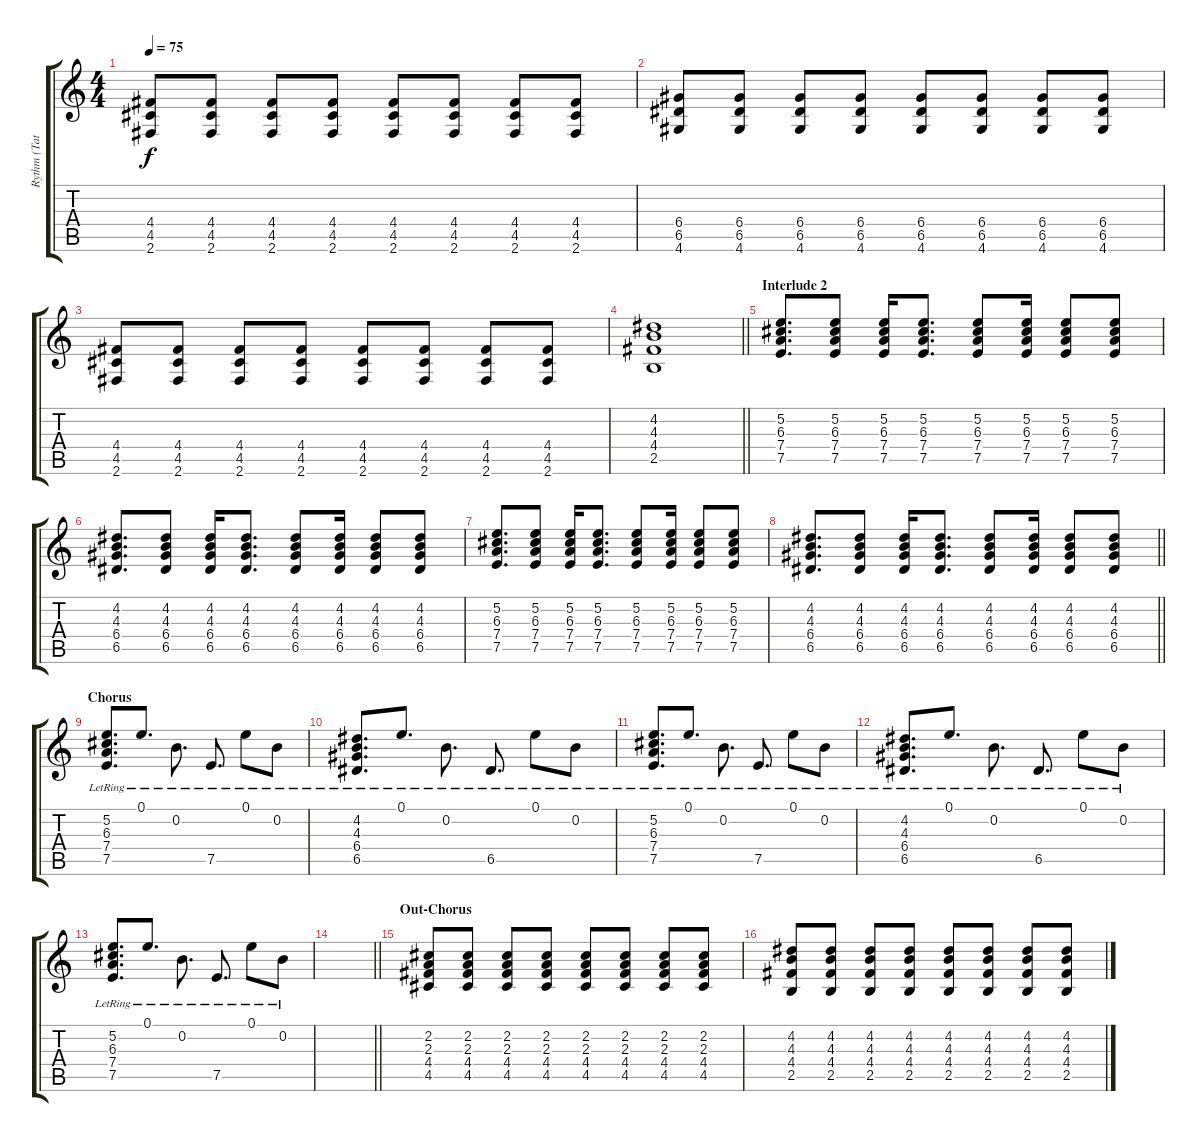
\track ("Rythm (Tatsi)" "Rythm (Tat") {instrument acousticguitarsteel}
\staff {score tabs}
\tuning (E4 B3 G3 D3 A2 E2) {hide}
\ts (4 4)
\tempo 75
\clef g2
\ks c
(4.4 4.5 2.6).8{dy f} (4.4 4.5 2.6).8 (4.4 4.5 2.6).8 (4.4 4.5 2.6).8 (4.4 4.5 2.6).8 (4.4 4.5 2.6).8 (4.4 4.5 2.6).8 (4.4 4.5 2.6).8 |
(6.4 6.5 4.6).8 (6.4 6.5 4.6).8 (6.4 6.5 4.6).8 (6.4 6.5 4.6).8 (6.4 6.5 4.6).8 (6.4 6.5 4.6).8 (6.4 6.5 4.6).8 (6.4 6.5 4.6).8 |
(4.4 4.5 2.6).8 (4.4 4.5 2.6).8 (4.4 4.5 2.6).8 (4.4 4.5 2.6).8 (4.4 4.5 2.6).8 (4.4 4.5 2.6).8 (4.4 4.5 2.6).8 (4.4 4.5 2.6).8 |
\barLineRight lightlight
(4.2 4.3 4.4 2.5).1 |
\section ("" "Interlude 2")
(5.2 6.3 7.4 7.5).8{d} (5.2 6.3 7.4 7.5).8 (5.2 6.3 7.4 7.5).16 (5.2 6.3 7.4 7.5).8{d} (5.2 6.3 7.4 7.5).8 (5.2 6.3 7.4 7.5).16 (5.2 6.3 7.4 7.5).8 (5.2 6.3 7.4 7.5).8 |
(4.2 4.3 6.4 6.5).8{d} (4.2 4.3 6.4 6.5).8 (4.2 4.3 6.4 6.5).16 (4.2 4.3 6.4 6.5).8{d} (4.2 4.3 6.4 6.5).8 (4.2 4.3 6.4 6.5).16 (4.2 4.3 6.4 6.5).8 (4.2 4.3 6.4 6.5).8 |
(5.2 6.3 7.4 7.5).8{d} (5.2 6.3 7.4 7.5).8 (5.2 6.3 7.4 7.5).16 (5.2 6.3 7.4 7.5).8{d} (5.2 6.3 7.4 7.5).8 (5.2 6.3 7.4 7.5).16 (5.2 6.3 7.4 7.5).8 (5.2 6.3 7.4 7.5).8 |
\barLineRight lightlight
(4.2 4.3 6.4 6.5).8{d} (4.2 4.3 6.4 6.5).8 (4.2 4.3 6.4 6.5).16 (4.2 4.3 6.4 6.5).8{d} (4.2 4.3 6.4 6.5).8 (4.2 4.3 6.4 6.5).16 (4.2 4.3 6.4 6.5).8 (4.2 4.3 6.4 6.5).8 |
\section ("" "Chorus")
(5.2{lr} 6.3{lr} 7.4{lr} 7.5{lr}).8{d} 0.1{lr}.8{d} 0.2{lr}.8{d} 7.5{lr}.8{d} 0.1{lr}.8 0.2{lr}.8 |
(4.2{lr} 4.3{lr} 6.4{lr} 6.5{lr}).8{d} 0.1{lr}.8{d} 0.2{lr}.8{d} 6.5{lr}.8{d} 0.1{lr}.8 0.2{lr}.8 |
(5.2{lr} 6.3{lr} 7.4{lr} 7.5{lr}).8{d} 0.1{lr}.8{d} 0.2{lr}.8{d} 7.5{lr}.8{d} 0.1{lr}.8 0.2{lr}.8 |
(4.2{lr} 4.3{lr} 6.4{lr} 6.5{lr}).8{d} 0.1{lr}.8{d} 0.2{lr}.8{d} 6.5{lr}.8{d} 0.1{lr}.8 0.2{lr}.8 |
(5.2{lr} 6.3{lr} 7.4{lr} 7.5{lr}).8{d} 0.1{lr}.8{d} 0.2{lr}.8{d} 7.5{lr}.8{d} 0.1{lr}.8 0.2{lr}.8 |
\barLineRight lightlight
|
\section ("" "Out-Chorus")
(2.2 2.3 4.4 4.5).8 (2.2 2.3 4.4 4.5).8 (2.2 2.3 4.4 4.5).8 (2.2 2.3 4.4 4.5).8 (2.2 2.3 4.4 4.5).8 (2.2 2.3 4.4 4.5).8 (2.2 2.3 4.4 4.5).8 (2.2 2.3 4.4 4.5).8 |
(4.2 4.3 4.4 2.5).8 (4.2 4.3 4.4 2.5).8 (4.2 4.3 4.4 2.5).8 (4.2 4.3 4.4 2.5).8 (4.2 4.3 4.4 2.5).8 (4.2 4.3 4.4 2.5).8 (4.2 4.3 4.4 2.5).8 (4.2 4.3 4.4 2.5).8
